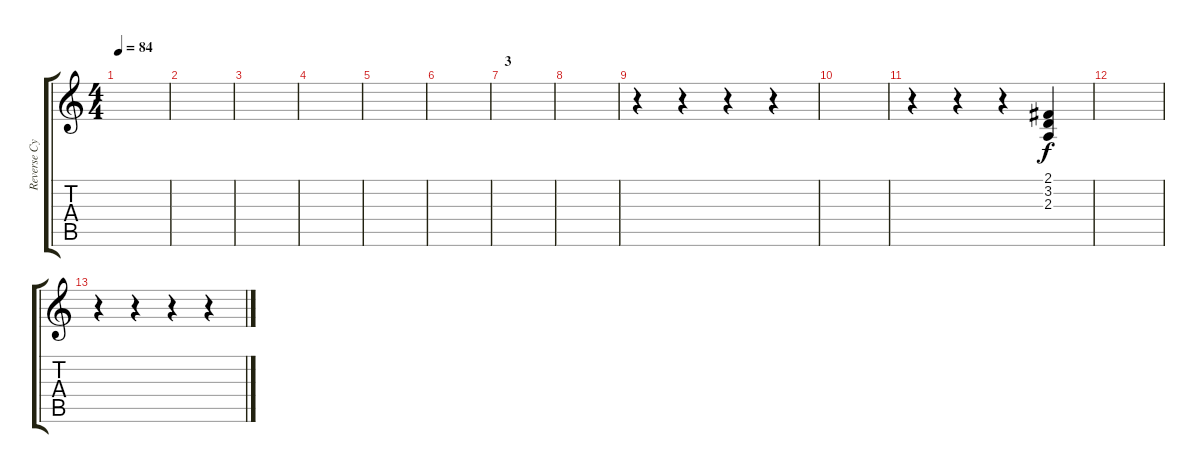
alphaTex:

\track ("Reverse Cymbal" "Reverse Cy") {instrument reversecymbal}
\staff {score tabs}
\tuning (E4 B3 G3 D3 A2 E2) {hide}
\ts (4 4)
\tempo 84
\clef g2
\ks c
|
|
|
|
|
|
\section ("" "3")
|
|
r.4 r.4 r.4 r.4 |
|
r.4 r.4 r.4 (2.1 3.2 2.3).4 |
|
r.4 r.4 r.4 r.4
